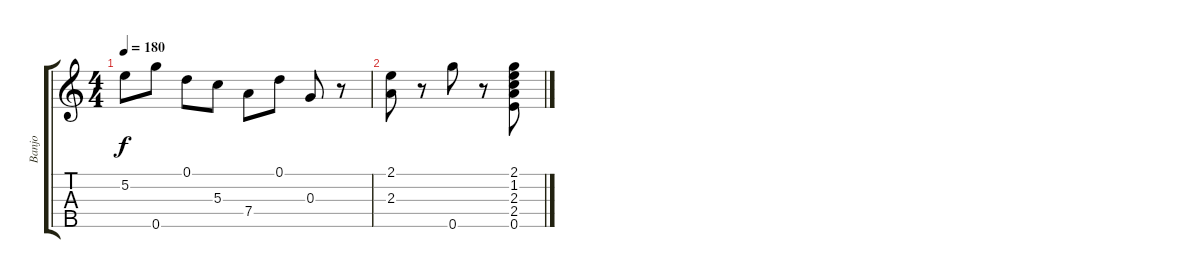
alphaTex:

\track ("Banjo" "Banjo") {instrument banjo}
\staff {score tabs}
\tuning (D4 B3 G3 D3 G4) {hide}
\displaytranspose 12
\ts (4 4)
\tempo 180
\clef g2
\ks c
5.2.8{dy f} 0.5.8 0.1.8 5.3.8 7.4.8 0.1.8 0.3.8 r.8 |
(2.1 2.3).8 r.8 0.5.8 r.8 (2.1 1.2 2.3 2.4 0.5).8
